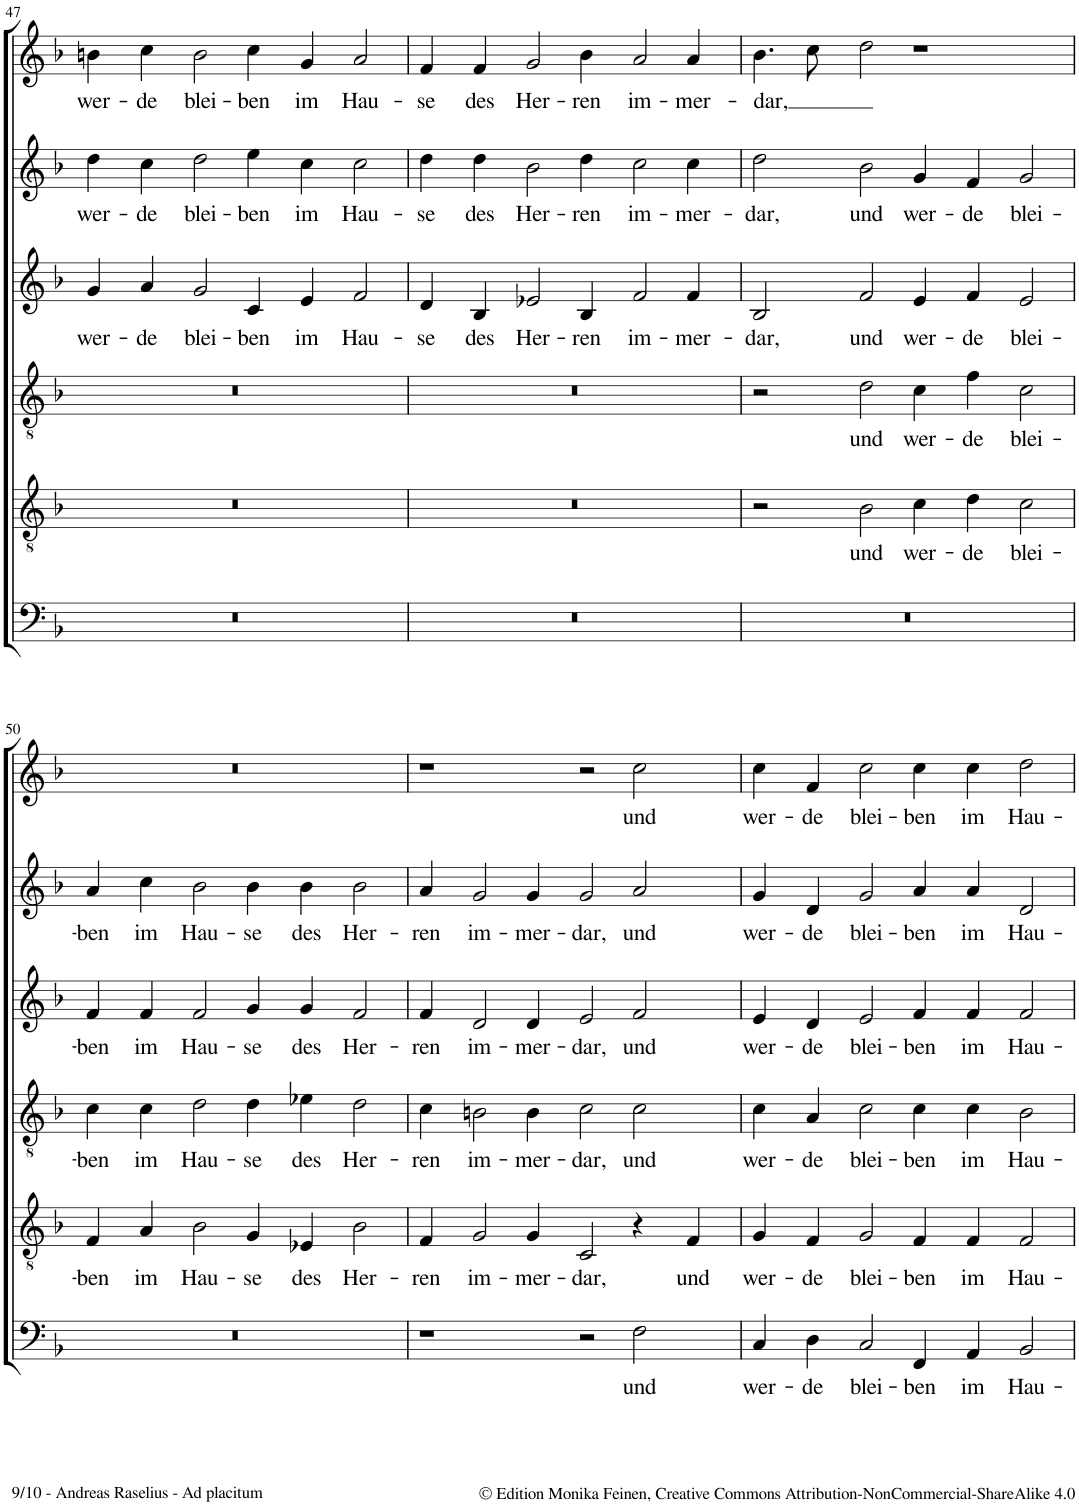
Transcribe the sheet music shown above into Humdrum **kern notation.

**kern	**text	**kern	**text	**kern	**text	**kern	**text	**kern	**text	**kern	**text
*part6	*part6	*part5	*part5	*part4	*part4	*part3	*part3	*part2	*part2	*part1	*part1
*staff6	*staff6	*staff5	*staff5	*staff4	*staff4	*staff3	*staff3	*staff2	*staff2	*staff1	*staff1
*I"Bassus	*	*I"Tenor	*	*I"Quintus	*	*I"Altus	*	*I"Sextus	*	*I"Cantus	*
!!LO:PB:g=z
*clefF4	*	*clefGv2	*	*clefGv2	*	*clefG2	*	*clefG2	*	*clefG2	*
*k[b-]	*	*k[b-]	*	*k[b-]	*	*k[b-]	*	*k[b-]	*	*k[b-]	*
*M4/2	*	*M4/2	*	*M4/2	*	*M4/2	*	*M4/2	*	*M4/2	*
*met(c)	*	*met(c)	*	*met(c)	*	*met(c)	*	*met(c)	*	*met(c)	*
=47	=47	=47	=47	=47	=47	=47	=47	=47	=47	=47	=47
!	!	!	!	!	!	!	!LO:LY:b	!	!LO:LY:b	!	!LO:LY:b
0r	.	0r	.	0r	.	4g/	wer-	4dd\	wer-	4bn\	wer-
!	!	!	!	!	!	!	!LO:LY:b	!	!LO:LY:b	!	!LO:LY:b
.	.	.	.	.	.	4a/	-de	4cc\	-de	4cc\	-de
!	!	!	!	!	!	!	!LO:LY:b	!	!LO:LY:b	!	!LO:LY:b
.	.	.	.	.	.	2g/	blei-	2dd\	blei-	2b\	blei-
!	!	!	!	!	!	!	!LO:LY:b	!	!LO:LY:b	!	!LO:LY:b
.	.	.	.	.	.	4c/	-ben	4ee\	-ben	4cc\	-ben
!	!	!	!	!	!	!	!LO:LY:b	!	!LO:LY:b	!	!LO:LY:b
.	.	.	.	.	.	4e/	im	4cc\	im	4g/	im
!	!	!	!	!	!	!	!LO:LY:b	!	!LO:LY:b	!	!LO:LY:b
.	.	.	.	.	.	2f/	Hau-	2cc\	Hau-	2a/	Hau-
=48	=48	=48	=48	=48	=48	=48	=48	=48	=48	=48	=48
!	!	!	!	!	!	!	!LO:LY:b	!	!LO:LY:b	!	!LO:LY:b
0r	.	0r	.	0r	.	4d/	-se	4dd\	-se	4f/	-se
!	!	!	!	!	!	!	!LO:LY:b	!	!LO:LY:b	!	!LO:LY:b
.	.	.	.	.	.	4B-/	des	4dd\	des	4f/	des
!	!	!	!	!	!	!	!LO:LY:b	!	!LO:LY:b	!	!LO:LY:b
.	.	.	.	.	.	2e-X/	Her-	2b-\	Her-	2g/	Her-
!	!	!	!	!	!	!	!LO:LY:b	!	!LO:LY:b	!	!LO:LY:b
.	.	.	.	.	.	4B-/	-ren	4dd\	-ren	4b-\	-ren
!	!	!	!	!	!	!	!LO:LY:b	!	!LO:LY:b	!	!LO:LY:b
.	.	.	.	.	.	2f/	im-	2cc\	im-	2a/	im-
!	!	!	!	!	!	!	!LO:LY:b	!	!LO:LY:b	!	!LO:LY:b
.	.	.	.	.	.	4f/	-mer-	4cc\	-mer-	4a/	-mer-
=49	=49	=49	=49	=49	=49	=49	=49	=49	=49	=49	=49
!	!	!	!	!	!	!	!LO:LY:b	!	!LO:LY:b	!	!LO:LY:b
0r	.	2r	.	2r	.	2B-/	-dar,	2dd\	-dar,	4.b-\	-dar,
.	.	.	.	.	.	.	.	.	.	8cc\	.
!	!	!	!LO:LY:b	!	!LO:LY:b	!	!LO:LY:b	!	!LO:LY:b	!	!
.	.	2B-\	und	2d\	und	2f/	und	2b-\	und	2dd\	.
!	!	!	!LO:LY:b	!	!LO:LY:b	!	!LO:LY:b	!	!LO:LY:b	!	!
.	.	4c\	wer-	4c\	wer-	4e/	wer-	4g/	wer-	1r	.
!	!	!	!LO:LY:b	!	!LO:LY:b	!	!LO:LY:b	!	!LO:LY:b	!	!
.	.	4d\	-de	4f\	-de	4f/	-de	4f/	-de	.	.
!	!	!	!LO:LY:b	!	!LO:LY:b	!	!LO:LY:b	!	!LO:LY:b	!	!
.	.	2c\	blei-	2c\	blei-	2e/	blei-	2g/	blei-	.	.
!!LO:LB:g=z
=50	=50	=50	=50	=50	=50	=50	=50	=50	=50	=50	=50
!	!	!	!LO:LY:b	!	!LO:LY:b	!	!LO:LY:b	!	!LO:LY:b	!	!
0r	.	4F/	-ben	4c\	-ben	4f/	-ben	4a/	-ben	0r	.
!	!	!	!LO:LY:b	!	!LO:LY:b	!	!LO:LY:b	!	!LO:LY:b	!	!
.	.	4A/	im	4c\	im	4f/	im	4cc\	im	.	.
!	!	!	!LO:LY:b	!	!LO:LY:b	!	!LO:LY:b	!	!LO:LY:b	!	!
.	.	2B-\	Hau-	2d\	Hau-	2f/	Hau-	2b-\	Hau-	.	.
!	!	!	!LO:LY:b	!	!LO:LY:b	!	!LO:LY:b	!	!LO:LY:b	!	!
.	.	4G/	-se	4d\	-se	4g/	-se	4b-\	-se	.	.
!	!	!	!LO:LY:b	!	!LO:LY:b	!	!LO:LY:b	!	!LO:LY:b	!	!
.	.	4E-X/	des	4e-X\	des	4g/	des	4b-\	des	.	.
!	!	!	!LO:LY:b	!	!LO:LY:b	!	!LO:LY:b	!	!LO:LY:b	!	!
.	.	2B-\	Her-	2d\	Her-	2f/	Her-	2b-\	Her-	.	.
=51	=51	=51	=51	=51	=51	=51	=51	=51	=51	=51	=51
!	!	!	!LO:LY:b	!	!LO:LY:b	!	!LO:LY:b	!	!LO:LY:b	!	!
1r	.	4F/	-ren	4c\	-ren	4f/	-ren	4a/	-ren	1r	.
!	!	!	!LO:LY:b	!	!LO:LY:b	!	!LO:LY:b	!	!LO:LY:b	!	!
.	.	2G/	im-	2Bn\	im-	2d/	im-	2g/	im-	.	.
!	!	!	!LO:LY:b	!	!LO:LY:b	!	!LO:LY:b	!	!LO:LY:b	!	!
.	.	4G/	-mer-	4B\	-mer-	4d/	-mer-	4g/	-mer-	.	.
!	!	!	!LO:LY:b	!	!LO:LY:b	!	!LO:LY:b	!	!LO:LY:b	!	!
2r	.	2C/	-dar,	2c\	-dar,	2e/	-dar,	2g/	-dar,	2r	.
!	!LO:LY:b	!	!	!	!LO:LY:b	!	!LO:LY:b	!	!LO:LY:b	!	!LO:LY:b
2F\	und	4r	.	2c\	und	2f/	und	2a/	und	2cc\	und
!	!	!	!LO:LY:b	!	!	!	!	!	!	!	!
.	.	4F/	und	.	.	.	.	.	.	.	.
=52	=52	=52	=52	=52	=52	=52	=52	=52	=52	=52	=52
!	!LO:LY:b	!	!LO:LY:b	!	!LO:LY:b	!	!LO:LY:b	!	!LO:LY:b	!	!LO:LY:b
4C/	wer-	4G/	wer-	4c\	wer-	4e/	wer-	4g/	wer-	4cc\	wer-
!	!LO:LY:b	!	!LO:LY:b	!	!LO:LY:b	!	!LO:LY:b	!	!LO:LY:b	!	!LO:LY:b
4D\	-de	4F/	-de	4A/	-de	4d/	-de	4d/	-de	4f/	-de
!	!LO:LY:b	!	!LO:LY:b	!	!LO:LY:b	!	!LO:LY:b	!	!LO:LY:b	!	!LO:LY:b
2C/	blei-	2G/	blei-	2c\	blei-	2e/	blei-	2g/	blei-	2cc\	blei-
!	!LO:LY:b	!	!LO:LY:b	!	!LO:LY:b	!	!LO:LY:b	!	!LO:LY:b	!	!LO:LY:b
4FF/	-ben	4F/	-ben	4c\	-ben	4f/	-ben	4a/	-ben	4cc\	-ben
!	!LO:LY:b	!	!LO:LY:b	!	!LO:LY:b	!	!LO:LY:b	!	!LO:LY:b	!	!LO:LY:b
4AA/	im	4F/	im	4c\	im	4f/	im	4a/	im	4cc\	im
!	!LO:LY:b	!	!LO:LY:b	!	!LO:LY:b	!	!LO:LY:b	!	!LO:LY:b	!	!LO:LY:b
2BB-/	Hau-	2F/	Hau-	2B-\	Hau-	2f/	Hau-	2d/	Hau-	2dd\	Hau-
=	=	=	=	=	=	=	=	=	=	=	=
*-	*-	*-	*-	*-	*-	*-	*-	*-	*-	*-	*-
